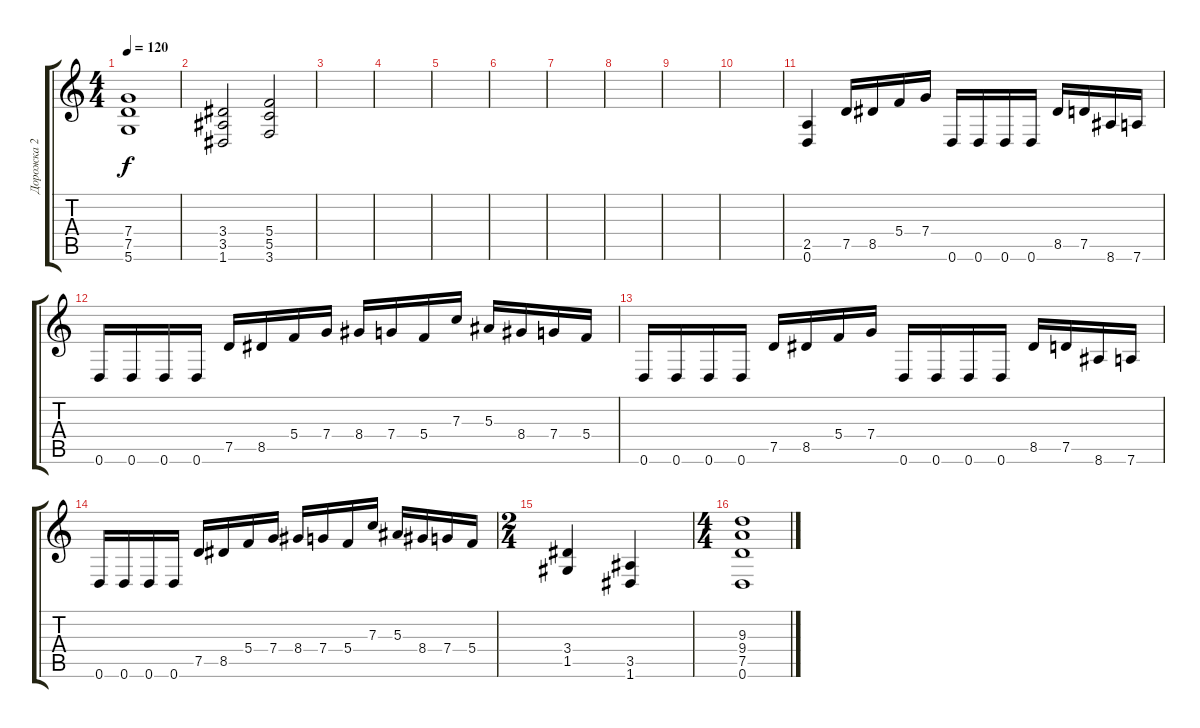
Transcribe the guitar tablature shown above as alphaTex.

\track ("Дорожка 2" "Дорожка 2") {instrument distortionguitar}
\staff {score tabs}
\tuning (D4 A3 F3 C3 G2 D2) {hide}
\ts (4 4)
\tempo 120
\clef g2
\ks c
(7.4 7.5 5.6).1{dy f} |
(3.4 3.5 1.6).2 (5.4 5.5 3.6).2 |
|
|
|
|
|
|
|
|
(2.5 0.6).4 7.5.16 8.5.16 5.4.16 7.4.16 0.6.16 0.6.16 0.6.16 0.6.16 8.5.16 7.5.16 8.6.16 7.6.16 |
0.6.16 0.6.16 0.6.16 0.6.16 7.5.16 8.5.16 5.4.16 7.4.16 8.4.16 7.4.16 5.4.16 7.3.16 5.3.16 8.4.16 7.4.16 5.4.16 |
0.6.16 0.6.16 0.6.16 0.6.16 7.5.16 8.5.16 5.4.16 7.4.16 0.6.16 0.6.16 0.6.16 0.6.16 8.5.16 7.5.16 8.6.16 7.6.16 |
0.6.16 0.6.16 0.6.16 0.6.16 7.5.16 8.5.16 5.4.16 7.4.16 8.4.16 7.4.16 5.4.16 7.3.16 5.3.16 8.4.16 7.4.16 5.4.16 |
\ts (2 4)
(3.4 1.5).4 (3.5 1.6).4 |
\ts (4 4)
(9.3 9.4 7.5 0.6).1
